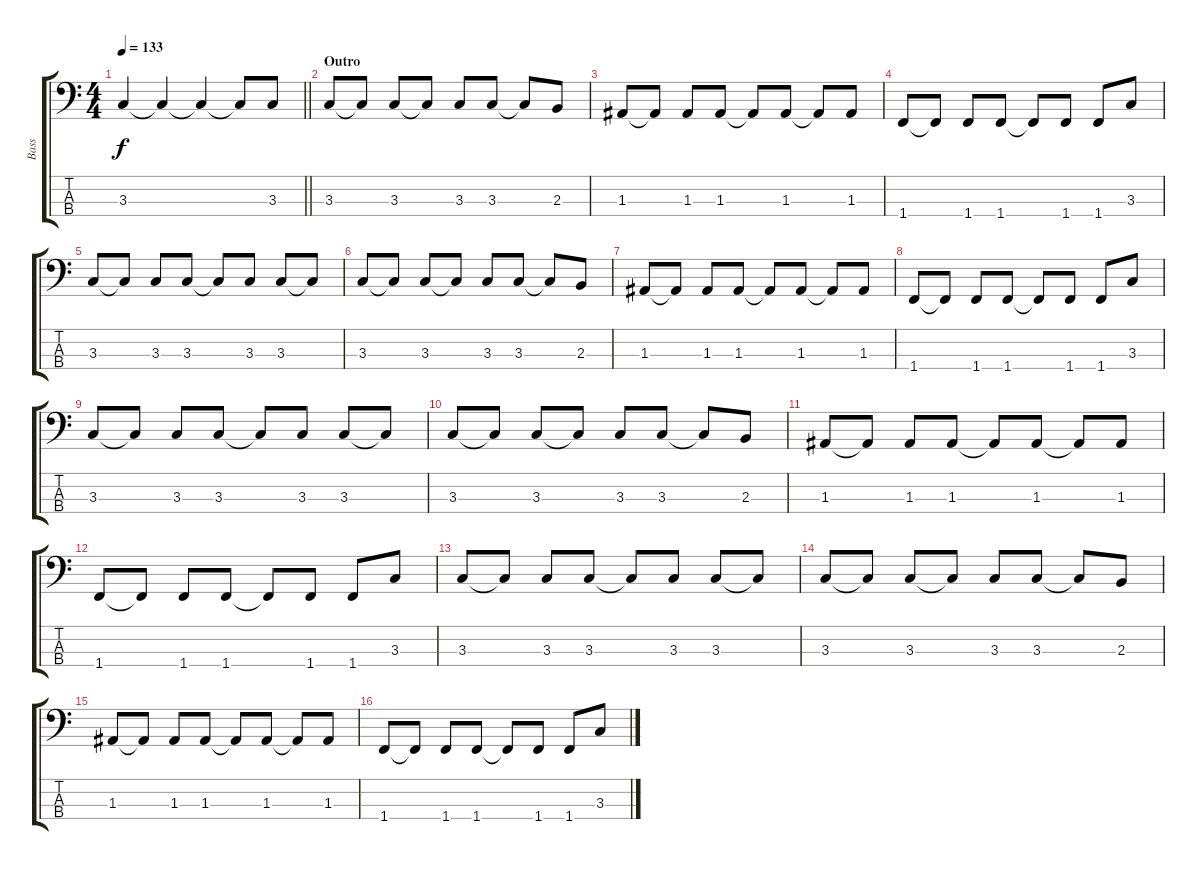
\track ("Bass" "Bass") {instrument electricbassfinger}
\staff {score tabs}
\tuning (G2 D2 A1 E1) {hide}
\ts (4 4)
\tempo 133
\clef f4
\barLineRight lightlight
\ks c
3.3{t}.4{dy f} 3.3{t}.4 3.3{t}.4 3.3{t}.8 3.3.8 |
\section ("" "Outro")
3.3.8 3.3{t}.8 3.3.8 3.3{t}.8 3.3.8 3.3.8 3.3{t}.8 2.3.8 |
1.3.8 1.3{t}.8 1.3.8 1.3.8 1.3{t}.8 1.3.8 1.3{t}.8 1.3.8 |
1.4.8 1.4{t}.8 1.4.8 1.4.8 1.4{t}.8 1.4.8 1.4.8 3.3.8 |
3.3.8 3.3{t}.8 3.3.8 3.3.8 3.3{t}.8 3.3.8 3.3.8 3.3{t}.8 |
3.3.8 3.3{t}.8 3.3.8 3.3{t}.8 3.3.8 3.3.8 3.3{t}.8 2.3.8 |
1.3.8 1.3{t}.8 1.3.8 1.3.8 1.3{t}.8 1.3.8 1.3{t}.8 1.3.8 |
1.4.8 1.4{t}.8 1.4.8 1.4.8 1.4{t}.8 1.4.8 1.4.8 3.3.8 |
3.3.8 3.3{t}.8 3.3.8 3.3.8 3.3{t}.8 3.3.8 3.3.8 3.3{t}.8 |
3.3.8 3.3{t}.8 3.3.8 3.3{t}.8 3.3.8 3.3.8 3.3{t}.8 2.3.8 |
1.3.8 1.3{t}.8 1.3.8 1.3.8 1.3{t}.8 1.3.8 1.3{t}.8 1.3.8 |
1.4.8 1.4{t}.8 1.4.8 1.4.8 1.4{t}.8 1.4.8 1.4.8 3.3.8 |
3.3.8 3.3{t}.8 3.3.8 3.3.8 3.3{t}.8 3.3.8 3.3.8 3.3{t}.8 |
3.3.8 3.3{t}.8 3.3.8 3.3{t}.8 3.3.8 3.3.8 3.3{t}.8 2.3.8 |
1.3.8 1.3{t}.8 1.3.8 1.3.8 1.3{t}.8 1.3.8 1.3{t}.8 1.3.8 |
1.4.8 1.4{t}.8 1.4.8 1.4.8 1.4{t}.8 1.4.8 1.4.8 3.3.8
